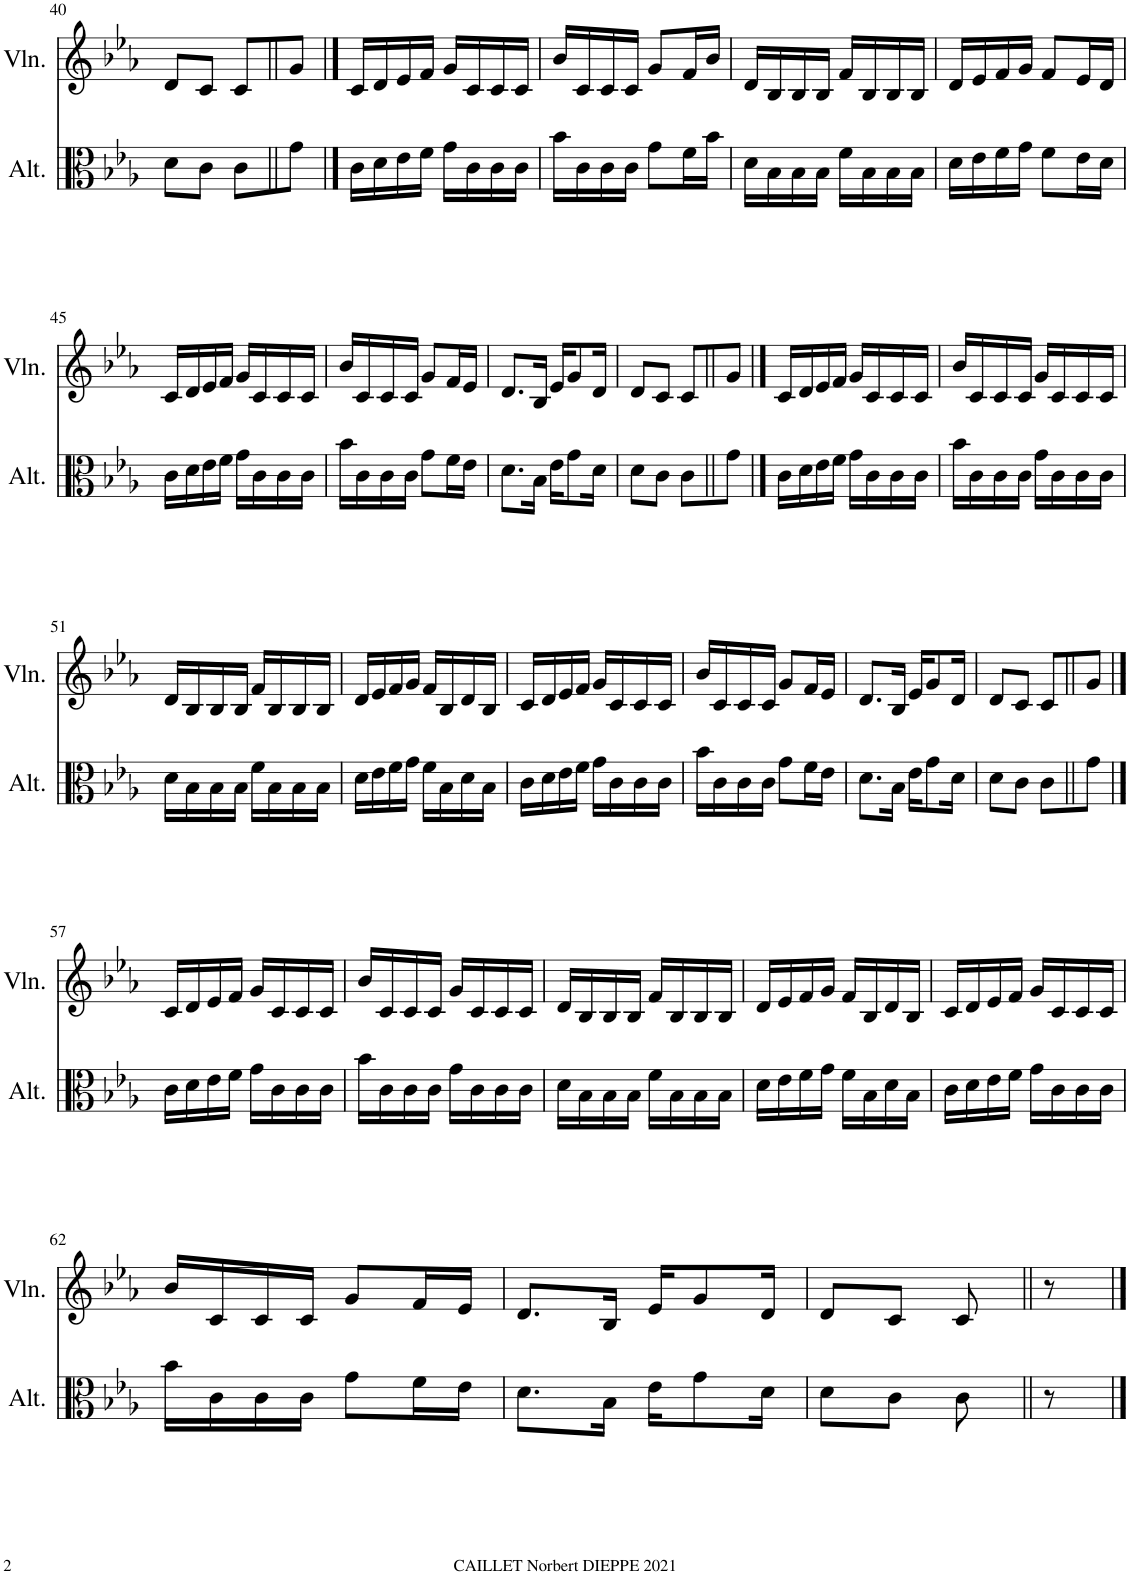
**kern	**kern
*part2	*part1
*staff2	*staff1
*I"Alto	*I"Violon
*I'Alt.	*I'Vln.
!!LO:PB:g=z
*clefC3	*clefG2
*k[b-e-a-]	*k[b-e-a-]
*M2/4	*M2/4
=40	=40
8d\L	8d/L
8c\J	8c/J
8c\L	8c/L
8g\J	8g/J
==41	==41
16c\LL	16c/LL
16d\	16d/
16e-\	16e-/
16f\JJ	16f/JJ
16g\LL	16g/LL
16c\	16c/
16c\	16c/
16c\JJ	16c/JJ
=42	=42
16b-\LL	16b-/LL
16c\	16c/
16c\	16c/
16c\JJ	16c/JJ
8g\L	8g/L
16f\L	16f/L
16b-\JJ	16b-/JJ
=43	=43
16d\LL	16d/LL
16B-\	16B-/
16B-\	16B-/
16B-\JJ	16B-/JJ
16f\LL	16f/LL
16B-\	16B-/
16B-\	16B-/
16B-\JJ	16B-/JJ
=44	=44
16d\LL	16d/LL
16e-\	16e-/
16f\	16f/
16g\JJ	16g/JJ
8f\L	8f/L
16e-\L	16e-/L
16d\JJ	16d/JJ
!!LO:LB:g=z
=45	=45
16c\LL	16c/LL
16d\	16d/
16e-\	16e-/
16f\JJ	16f/JJ
16g\LL	16g/LL
16c\	16c/
16c\	16c/
16c\JJ	16c/JJ
=46	=46
16b-\LL	16b-/LL
16c\	16c/
16c\	16c/
16c\JJ	16c/JJ
8g\L	8g/L
16f\L	16f/L
16e-\JJ	16e-/JJ
=47	=47
8.d\L	8.d/L
16B-\Jk	16B-/Jk
16e-\KL	16e-/KL
8g\	8g/
16d\Jk	16d/Jk
=48	=48
8d\L	8d/L
8c\J	8c/J
8c\L	8c/L
8g\J	8g/J
==49	==49
16c\LL	16c/LL
16d\	16d/
16e-\	16e-/
16f\JJ	16f/JJ
16g\LL	16g/LL
16c\	16c/
16c\	16c/
16c\JJ	16c/JJ
=50	=50
16b-\LL	16b-/LL
16c\	16c/
16c\	16c/
16c\JJ	16c/JJ
16g\LL	16g/LL
16c\	16c/
16c\	16c/
16c\JJ	16c/JJ
!!LO:LB:g=z
=51	=51
16d\LL	16d/LL
16B-\	16B-/
16B-\	16B-/
16B-\JJ	16B-/JJ
16f\LL	16f/LL
16B-\	16B-/
16B-\	16B-/
16B-\JJ	16B-/JJ
=52	=52
16d\LL	16d/LL
16e-\	16e-/
16f\	16f/
16g\JJ	16g/JJ
16f\LL	16f/LL
16B-\	16B-/
16d\	16d/
16B-\JJ	16B-/JJ
=53	=53
16c\LL	16c/LL
16d\	16d/
16e-\	16e-/
16f\JJ	16f/JJ
16g\LL	16g/LL
16c\	16c/
16c\	16c/
16c\JJ	16c/JJ
=54	=54
16b-\LL	16b-/LL
16c\	16c/
16c\	16c/
16c\JJ	16c/JJ
8g\L	8g/L
16f\L	16f/L
16e-\JJ	16e-/JJ
=55	=55
8.d\L	8.d/L
16B-\Jk	16B-/Jk
16e-\KL	16e-/KL
8g\	8g/
16d\Jk	16d/Jk
=56	=56
8d\L	8d/L
8c\J	8c/J
8c\L	8c/L
8g\J	8g/J
!!LO:LB:g=z
==57	==57
16c\LL	16c/LL
16d\	16d/
16e-\	16e-/
16f\JJ	16f/JJ
16g\LL	16g/LL
16c\	16c/
16c\	16c/
16c\JJ	16c/JJ
=58	=58
16b-\LL	16b-/LL
16c\	16c/
16c\	16c/
16c\JJ	16c/JJ
16g\LL	16g/LL
16c\	16c/
16c\	16c/
16c\JJ	16c/JJ
=59	=59
16d\LL	16d/LL
16B-\	16B-/
16B-\	16B-/
16B-\JJ	16B-/JJ
16f\LL	16f/LL
16B-\	16B-/
16B-\	16B-/
16B-\JJ	16B-/JJ
=60	=60
16d\LL	16d/LL
16e-\	16e-/
16f\	16f/
16g\JJ	16g/JJ
16f\LL	16f/LL
16B-\	16B-/
16d\	16d/
16B-\JJ	16B-/JJ
=61	=61
16c\LL	16c/LL
16d\	16d/
16e-\	16e-/
16f\JJ	16f/JJ
16g\LL	16g/LL
16c\	16c/
16c\	16c/
16c\JJ	16c/JJ
!!LO:LB:g=z
=62	=62
16b-\LL	16b-/LL
16c\	16c/
16c\	16c/
16c\JJ	16c/JJ
8g\L	8g/L
16f\L	16f/L
16e-\JJ	16e-/JJ
=63	=63
8.d\L	8.d/L
16B-\Jk	16B-/Jk
16e-\KL	16e-/KL
8g\	8g/
16d\Jk	16d/Jk
=64	=64
8d\L	8d/L
8c\J	8c/J
8c\	8c/
8r	8r
==	==
*-	*-
